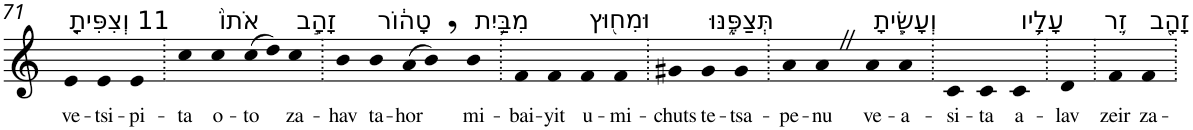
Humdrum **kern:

**kern	**text
*part1	*part1
*staff1	*staff1
*I"Piano	*
*I'Pno	*
!!LO:PB:g=z
*clefG2	*
*k[]	*
=71	=71
!LO:TX:a:t=11 וְצִפִּיתָ֤	!
!	!LO:LY:b
4e	ve-
!	!LO:LY:b
4e	-tsi-
!	!LO:LY:b
4e	-pi-
=72.	=72.
!	!LO:LY:b
4cc	-ta
!LO:TX:a:t=אֹתוֹ֙	!
!	!LO:LY:b
4cc	o-
!	!LO:LY:b
(8cc	-to
8dd)	.
!LO:TX:a:t=זָהָ֣ב	!
!	!LO:LY:b
4cc	za-
=73.	=73.
!	!LO:LY:b
4b	-hav
!LO:TX:a:t=טָה֔וֹר	!
!	!LO:LY:b
4b	ta-
!	!LO:LY:b
(8a	-hor
8b,)	.
!LO:TX:a:t=מִבַּ֥יִת	!
!	!LO:LY:b
4b	mi-
=74.	=74.
!	!LO:LY:b
4f	-bai-
!	!LO:LY:b
4f	-yit
!LO:TX:a:t=וּמִח֖וּץ	!
!	!LO:LY:b
4f	u-
!	!LO:LY:b
4f	-mi-
=75.	=75.
!	!LO:LY:b
4g#X	-chuts
!LO:TX:a:t=תְּצַפֶּ֑נּוּ	!
!	!LO:LY:b
4g#	te-
!	!LO:LY:b
4g#	-tsa-
=76.	=76.
!	!LO:LY:b
4a	-pe-
!	!LO:LY:b
4aZ	-nu
!LO:TX:a:t=וְעָשִׂ֧יתָ	!
!	!LO:LY:b
4a	ve-
!	!LO:LY:b
4a	-a-
=77.	=77.
!	!LO:LY:b
4c	-si-
!	!LO:LY:b
4c	-ta
!LO:TX:a:t=עָלָ֛יו	!
!	!LO:LY:b
4c	a-
=78.	=78.
!	!LO:LY:b
4d	-lav
=79.	=79.
!LO:TX:a:t=זֵ֥ר	!
!	!LO:LY:b
4f	zeir
!LO:TX:a:t=זָהָ֖ב	!
!	!LO:LY:b
4f	za-
=.	=.
*-	*-
